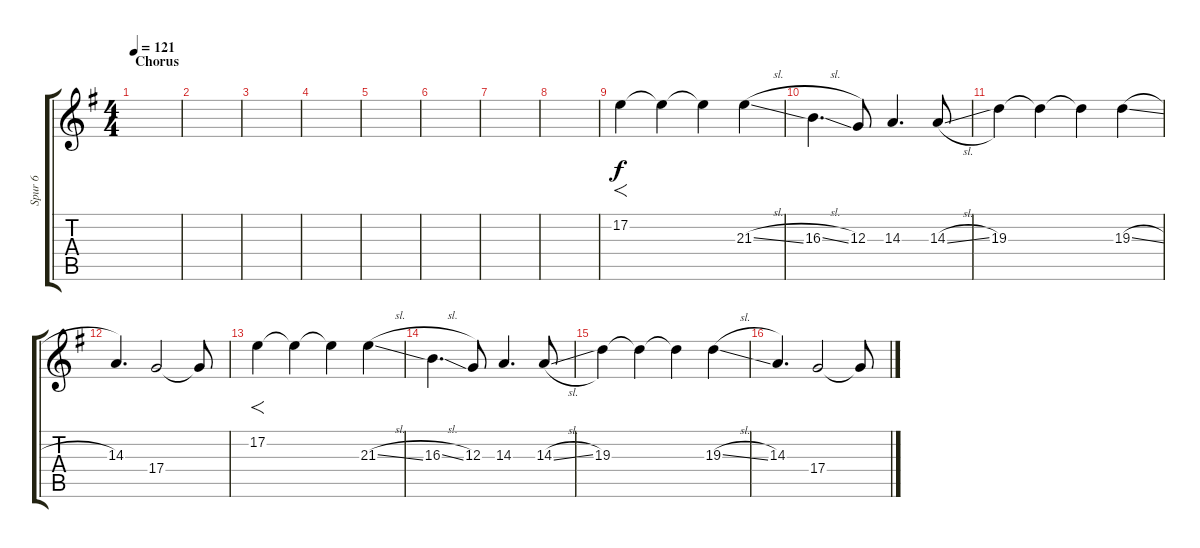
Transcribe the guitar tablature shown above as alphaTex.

\track ("Spur 6" "Spur 6") {instrument choiraahs}
\staff {score tabs}
\tuning (E4 B3 G3 D3 A2 E2) {hide}
\ts (4 4)
\section ("" "Chorus")
\tempo 121
\clef g2
\ks g
|
|
|
|
|
|
|
|
17.2.4{f} 17.2{t}.4 17.2{t}.4 21.3{sl}.4 |
16.3{sl}.4{d} 12.3.8 14.3.4{d} 14.3{sl}.8 |
19.3.4 19.3{t}.4 19.3{t}.4 19.3{sl}.4 |
14.3.4{d} 17.4.2 17.4{t}.8 |
17.2.4{f} 17.2{t}.4 17.2{t}.4 21.3{sl}.4 |
16.3{sl}.4{d} 12.3.8 14.3.4{d} 14.3{sl}.8 |
19.3.4 19.3{t}.4 19.3{t}.4 19.3{sl}.4 |
14.3.4{d} 17.4.2 17.4{t}.8
